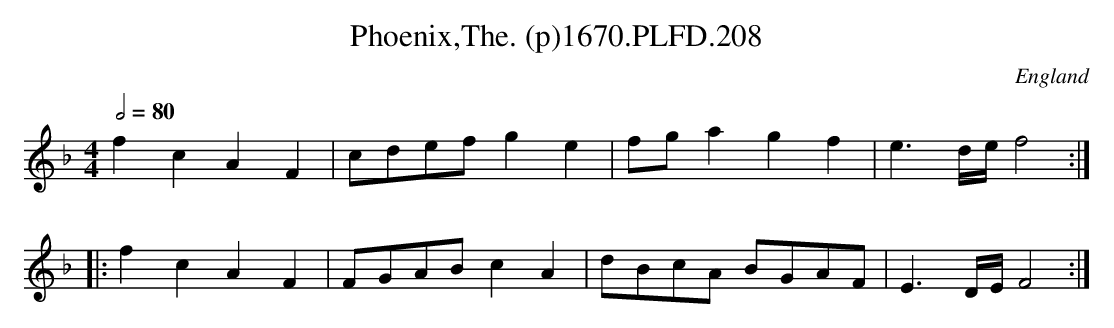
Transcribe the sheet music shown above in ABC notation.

X:1
T:Phoenix,The. (p)1670.PLFD.208
M:4/4
L:1/8
Q:1/2=80
O:England
K:F
f2 c2 A2 F2|cdef g2 e2|fg a2 g2 f2|e3 d/e/ f4:|
|:f2 c2 A2 F2|FGAB c2 A2|dBcA BGAF| E3 D/2E/2 F4:|
